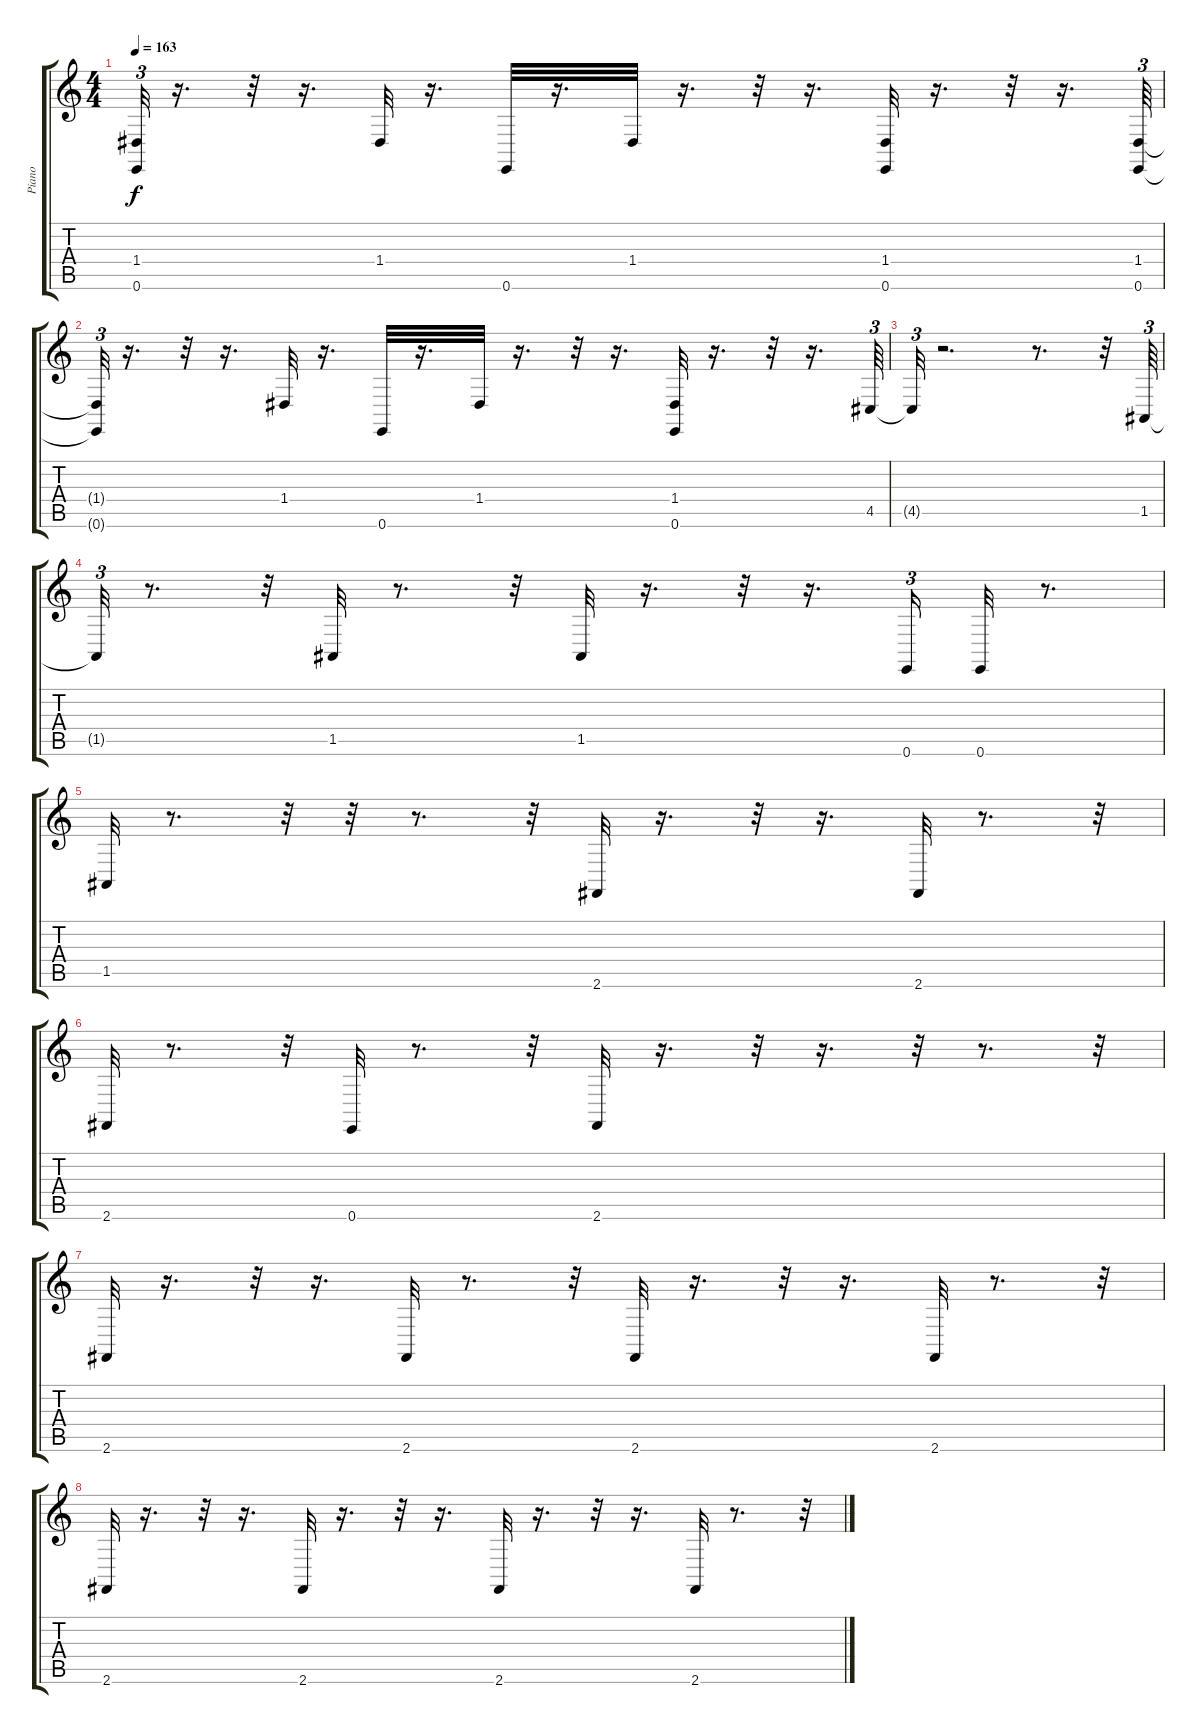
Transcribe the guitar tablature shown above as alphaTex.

\track ("Piano" "Piano") {instrument acousticgrandpiano}
\staff {score tabs}
\tuning (E4 B3 G3 D3 A2 E2) {hide}
\ts (4 4)
\tempo 163
\clef g2
\ks c
(1.4{t} 0.6{t}).32{tu (3 2) dy f} r.16{d} r.32 r.16{d} 1.4.32 r.16{d} 0.6.32 r.16{d} 1.4.32 r.16{d} r.32 r.16{d} (1.4 0.6).32 r.16{d} r.32 r.16{d} (1.4 0.6).64{tu (3 2)} |
(1.4{t} 0.6{t}).32{tu (3 2)} r.16{d} r.32 r.16{d} 1.4.32 r.16{d} 0.6.32 r.16{d} 1.4.32 r.16{d} r.32 r.16{d} (1.4 0.6).32 r.16{d} r.32 r.16{d} 4.5.64{tu (3 2)} |
4.5{t}.32{tu (3 2)} r.2{d} r.8{d} r.32 1.5.64{tu (3 2)} |
1.5{t}.32{tu (3 2)} r.8{d} r.32 1.5.32 r.8{d} r.32 1.5.32 r.16{d} r.32 r.16{d} 0.6.16{tu (3 2)} 0.6.32 r.8{d} |
1.5.32 r.8{d} r.32 r.32 r.8{d} r.32 2.6.32 r.16{d} r.32 r.16{d} 2.6.32 r.8{d} r.32 |
2.6.32 r.8{d} r.32 0.6.32 r.8{d} r.32 2.6.32 r.16{d} r.32 r.16{d} r.32 r.8{d} r.32 |
2.6.32 r.16{d} r.32 r.16{d} 2.6.32 r.8{d} r.32 2.6.32 r.16{d} r.32 r.16{d} 2.6.32 r.8{d} r.32 |
2.6.32 r.16{d} r.32 r.16{d} 2.6.32 r.16{d} r.32 r.16{d} 2.6.32 r.16{d} r.32 r.16{d} 2.6.32 r.8{d} r.32
